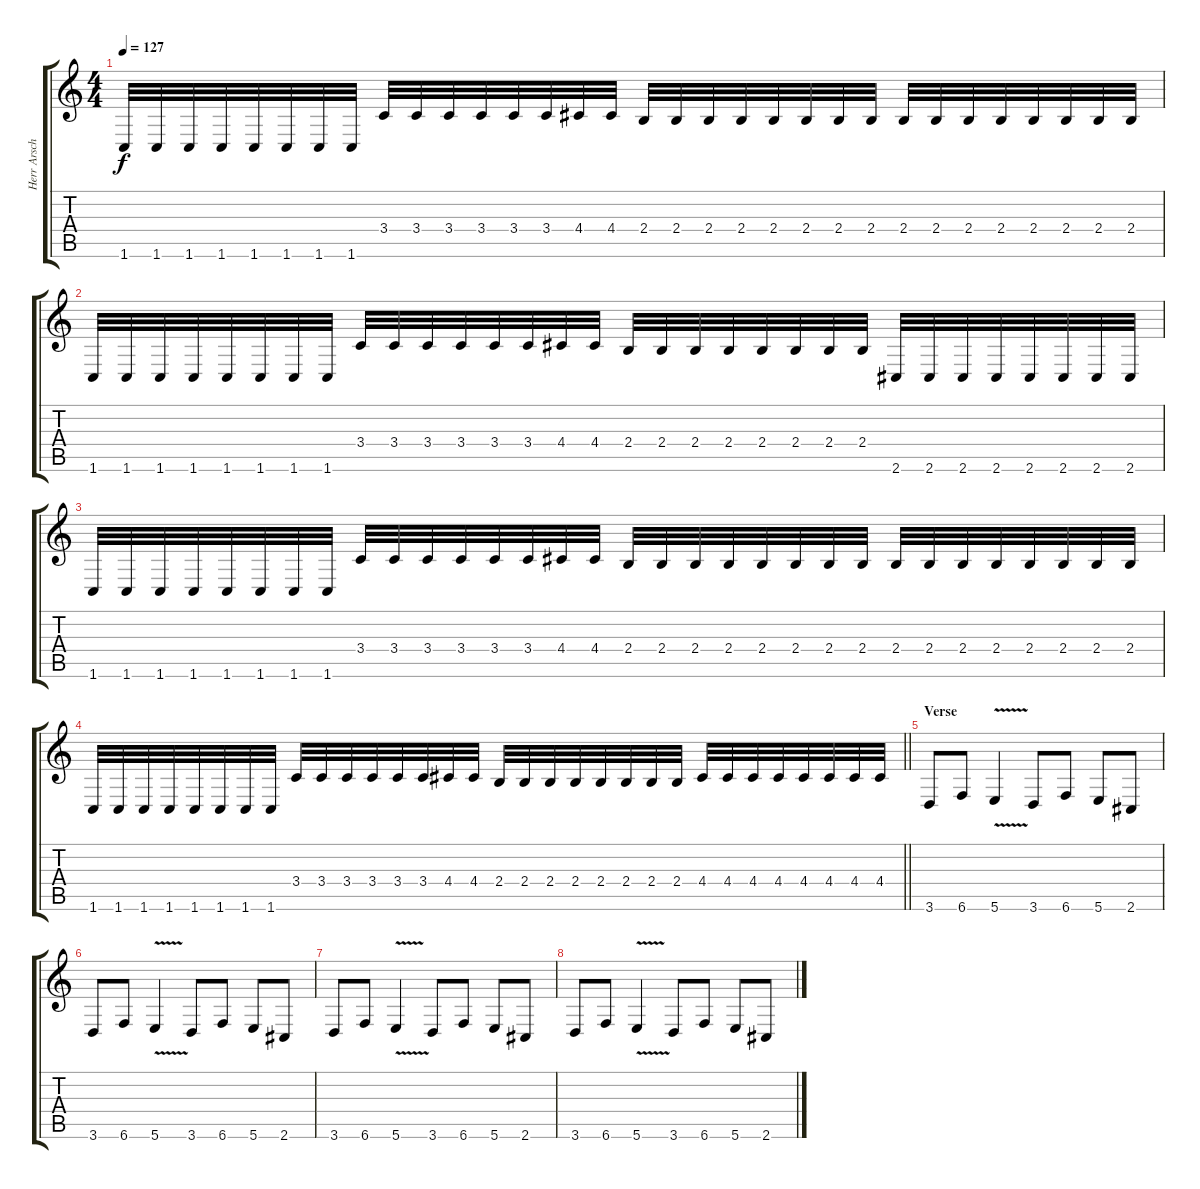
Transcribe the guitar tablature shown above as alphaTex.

\track ("Herr Arschstein (Left)" "Herr Arsch") {instrument distortionguitar}
\staff {score tabs}
\tuning (B3 Gb3 D3 A2 E2 B1) {hide}
\ts (4 4)
\tempo 127
\clef g2
\ks c
1.6.32{dy f} 1.6.32 1.6.32 1.6.32 1.6.32 1.6.32 1.6.32 1.6.32 3.4.32 3.4.32 3.4.32 3.4.32 3.4.32 3.4.32 4.4.32 4.4.32 2.4.32 2.4.32 2.4.32 2.4.32 2.4.32 2.4.32 2.4.32 2.4.32 2.4.32 2.4.32 2.4.32 2.4.32 2.4.32 2.4.32 2.4.32 2.4.32 |
1.6.32 1.6.32 1.6.32 1.6.32 1.6.32 1.6.32 1.6.32 1.6.32 3.4.32 3.4.32 3.4.32 3.4.32 3.4.32 3.4.32 4.4.32 4.4.32 2.4.32 2.4.32 2.4.32 2.4.32 2.4.32 2.4.32 2.4.32 2.4.32 2.6.32 2.6.32 2.6.32 2.6.32 2.6.32 2.6.32 2.6.32 2.6.32 |
1.6.32 1.6.32 1.6.32 1.6.32 1.6.32 1.6.32 1.6.32 1.6.32 3.4.32 3.4.32 3.4.32 3.4.32 3.4.32 3.4.32 4.4.32 4.4.32 2.4.32 2.4.32 2.4.32 2.4.32 2.4.32 2.4.32 2.4.32 2.4.32 2.4.32 2.4.32 2.4.32 2.4.32 2.4.32 2.4.32 2.4.32 2.4.32 |
\barLineRight lightlight
1.6.32 1.6.32 1.6.32 1.6.32 1.6.32 1.6.32 1.6.32 1.6.32 3.4.32 3.4.32 3.4.32 3.4.32 3.4.32 3.4.32 4.4.32 4.4.32 2.4.32 2.4.32 2.4.32 2.4.32 2.4.32 2.4.32 2.4.32 2.4.32 4.4.32 4.4.32 4.4.32 4.4.32 4.4.32 4.4.32 4.4.32 4.4.32 |
\section ("" "Verse")
3.6.8 6.6.8 5.6{v}.4 3.6.8 6.6.8 5.6.8 2.6.8 |
3.6.8 6.6.8 5.6{v}.4 3.6.8 6.6.8 5.6.8 2.6.8 |
3.6.8 6.6.8 5.6{v}.4 3.6.8 6.6.8 5.6.8 2.6.8 |
3.6.8 6.6.8 5.6{v}.4 3.6.8 6.6.8 5.6.8 2.6.8
